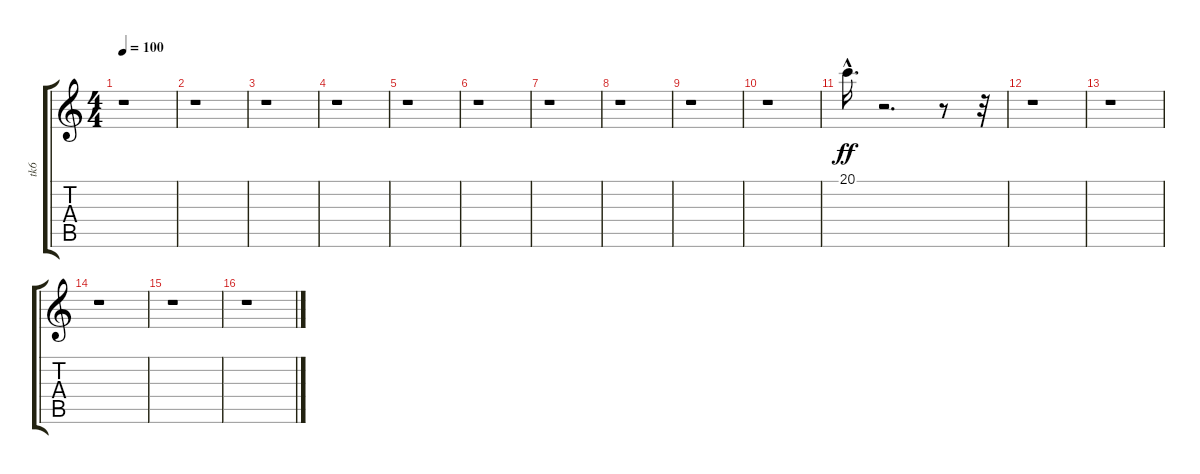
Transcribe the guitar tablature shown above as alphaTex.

\track ("tk6" "tk6") {instrument acousticgrandpiano}
\staff {score tabs}
\tuning (E4 B3 G3 D3 A2 E2) {hide}
\ts (4 4)
\tempo 100
\clef g2
\ks c
r.1{dy ff} |
r.1 |
r.1 |
r.1 |
r.1 |
r.1 |
r.1 |
r.1 |
r.1 |
r.1 |
20.1{hac}.16{d volume 9 instrument synthbrass1} r.2{d} r.8 r.32 |
r.1 |
r.1 |
r.1 |
r.1 |
r.1
